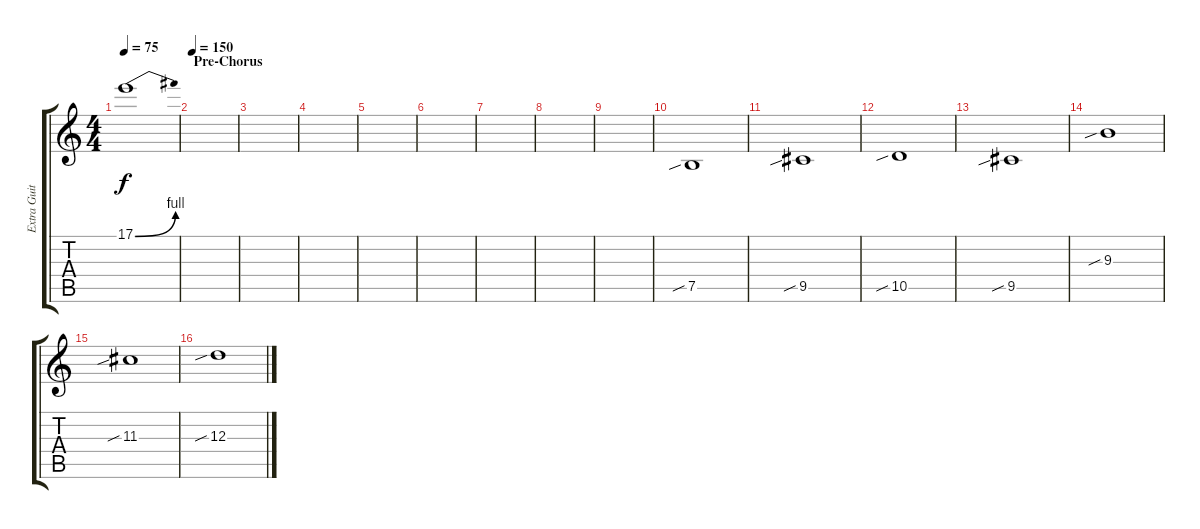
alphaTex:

\track ("Extra Guitar" "Extra Guit") {instrument distortionguitar}
\staff {score tabs}
\tuning (B3 Gb3 D3 A2 E2 B1) {hide}
\ts (4 4)
\tempo 75
\clef g2
\ks c
17.1{be (bend 0 0 60 4)}.1{dy f} |
\section ("" "Pre-Chorus")
\tempo 150
|
|
|
|
|
|
|
|
7.5{sib}.1 |
9.5{sib}.1 |
10.5{sib}.1 |
9.5{sib}.1 |
9.3{sib}.1 |
11.3{sib}.1 |
12.3{sib}.1
